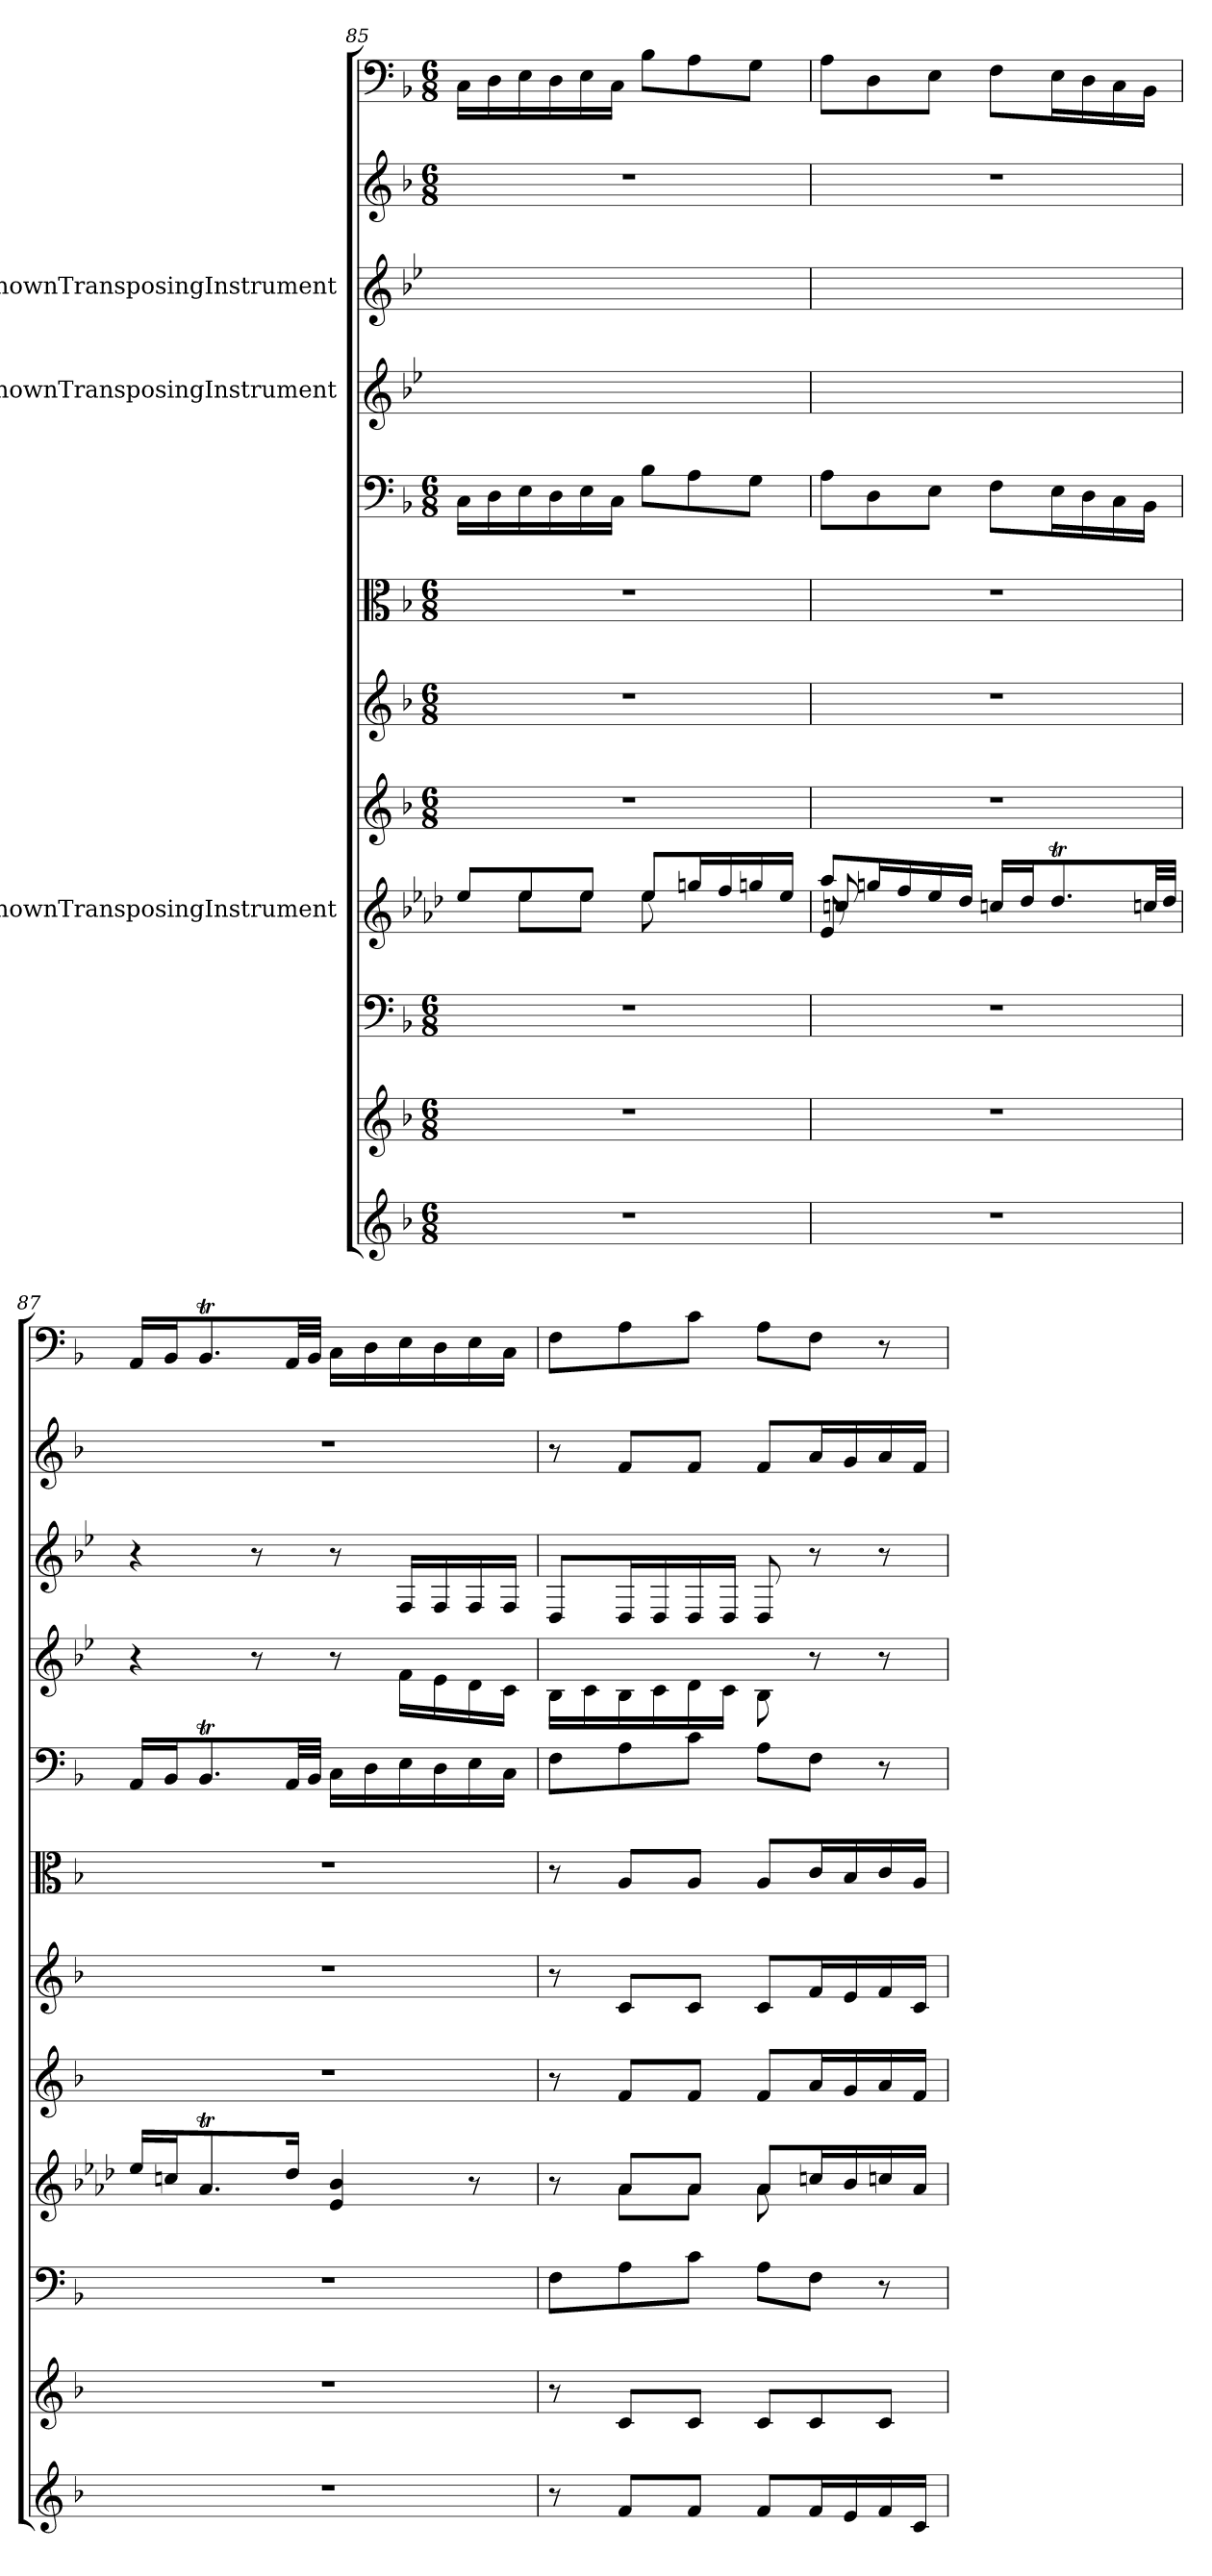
**kern	**kern	**kern	**kern	**kern	**kern	**kern	**kern	**kern	**kern	**kern	**kern
*part12	*part11	*part10	*part9	*part8	*part7	*part6	*part5	*part4	*part3	*part2	*part1
*staff12	*staff11	*staff10	*staff9	*staff8	*staff7	*staff6	*staff5	*staff4	*staff3	*staff2	*staff1
*	*	*	*I"UnknownTransposingInstrument	*	*	*	*	*I"UnknownTransposingInstrument	*I"UnknownTransposingInstrument	*	*
*clefG2	*clefG2	*clefF4	*clefG2	*clefG2	*clefG2	*clefC3	*clefF4	*clefG2	*clefG2	*clefG2	*clefF4
*	*	*	*ITrd2c3	*	*	*	*	*ITrd-4c-7	*ITrd-4c-7	*	*
*k[b-]	*k[b-]	*k[b-]	*k[b-]	*k[b-]	*k[b-]	*k[b-]	*k[b-]	*k[b-]	*k[b-]	*k[b-]	*k[b-]
*F:	*F:	*F:	*	*F:	*F:	*F:	*F:	*	*	*F:	*F:
*M6/8	*M6/8	*M6/8	*	*M6/8	*M6/8	*M6/8	*M6/8	*	*	*M6/8	*M6/8
=85	=85	=85	=85	=85	=85	=85	=85	=85	=85	=85	=85
*	*	*	*^	*	*	*	*	*	*	*	*
2.r	2.r	2.r	8cc/L	8ryy	2.r	2.r	2.r	16C\LL	2.r	2.r	2.r	16C\LL
.	.	.	.	.	.	.	.	16D\	.	.	.	16D\
.	.	.	8cc/	8cc\L	.	.	.	16E\	.	.	.	16E\
.	.	.	.	.	.	.	.	16D\	.	.	.	16D\
.	.	.	8cc/J	8cc\J	.	.	.	16E\	.	.	.	16E\
.	.	.	.	.	.	.	.	16C\JJ	.	.	.	16C\JJ
.	.	.	8cc/L	8cc\	.	.	.	8B-\L	.	.	.	8B-\L
.	.	.	16een/L	4ryy	.	.	.	8A\	.	.	.	8A\
.	.	.	16dd/	.	.	.	.	.	.	.	.	.
.	.	.	16een/	.	.	.	.	8G\J	.	.	.	8G\J
.	.	.	16cc/JJ	.	.	.	.	.	.	.	.	.
=86	=86	=86	=86	=86	=86	=86	=86	=86	=86	=86	=86	=86
*	*	*	*	*^	*	*	*	*	*	*	*	*
2.r	2.r	2.r	8ff/L	8an/	8c/	2.r	2.r	2.r	8A\L	2.r	2.r	2.r	8A\L
.	.	.	16een/L	2ryy	2ryy	.	.	.	8D\	.	.	.	8D\
.	.	.	16dd/	.	.	.	.	.	.	.	.	.	.
.	.	.	16cc/	.	.	.	.	.	8E\J	.	.	.	8E\J
.	.	.	16b-/JJ	.	.	.	.	.	.	.	.	.	.
.	.	.	16an/LL	.	.	.	.	.	8F\L	.	.	.	8F\L
.	.	.	16b-/J	.	.	.	.	.	.	.	.	.	.
.	.	.	8.b-T/	.	.	.	.	.	16E\L	.	.	.	16E\L
.	.	.	.	.	.	.	.	.	16D\	.	.	.	16D\
.	.	.	.	8ryy	8ryy	.	.	.	16C\	.	.	.	16C\
.	.	.	32an/LL	.	.	.	.	.	16BB-\JJ	.	.	.	16BB-\JJ
.	.	.	32b-/JJJ	.	.	.	.	.	.	.	.	.	.
*	*	*	*v	*v	*v	*	*	*	*	*	*	*	*
=87	=87	=87	=87	=87	=87	=87	=87	=87	=87	=87	=87
2.r	2.r	2.r	16cc/LL	2.r	2.r	2.r	16AA/LL	4r	4r	2.r	16AA/LL
.	.	.	16an/J	.	.	.	16BB-/J	.	.	.	16BB-/J
.	.	.	8.fT/	.	.	.	8.BB-T/	.	.	.	8.BB-T/
.	.	.	.	.	.	.	.	8r	8r	.	.
.	.	.	16b-/Jk	.	.	.	32AA/LL	.	.	.	32AA/LL
.	.	.	.	.	.	.	32BB-/JJJ	.	.	.	32BB-/JJJ
.	.	.	4c/ 4g/	.	.	.	16C\LL	8r	8r	.	16C\LL
.	.	.	.	.	.	.	16D\	.	.	.	16D\
.	.	.	.	.	.	.	16E\	16cc\LL	16c/LL	.	16E\
.	.	.	.	.	.	.	16D\	16b-\	16c/	.	16D\
.	.	.	8r	.	.	.	16E\	16a\	16c/	.	16E\
.	.	.	.	.	.	.	16C\JJ	16g\JJ	16c/JJ	.	16C\JJ
=88	=88	=88	=88	=88	=88	=88	=88	=88	=88	=88	=88
*	*	*	*^	*	*	*	*	*	*	*	*
8r	8r	8F\L	8r	8ryy	8r	8r	8r	8F\L	16f\LL	8A/L	8r	8F\L
.	.	.	.	.	.	.	.	.	16g\	.	.	.
8f/L	8c/L	8A\	8f/L	8f\L	8f/L	8c/L	8A/L	8A\	16f\	16A/L	8f/L	8A\
.	.	.	.	.	.	.	.	.	16g\	16A/	.	.
8f/J	8c/J	8c\J	8f/J	8f\J	8f/J	8c/J	8A/J	8c\J	16a\	16A/	8f/J	8c\J
.	.	.	.	.	.	.	.	.	16g\JJ	16A/JJ	.	.
8f/L	8c/L	8A\L	8f/L	8f\	8f/L	8c/L	8A/L	8A\L	8f\	8A/	8f/L	8A\L
16f/L	8c/	8F\J	16an/L	4ryy	16a/L	16f/L	16c/L	8F\J	8r	8r	16a/L	8F\J
16e/	.	.	16g/	.	16g/	16e/	16B-/	.	.	.	16g/	.
16f/	8c/J	8r	16an/	.	16a/	16f/	16c/	8r	8r	8r	16a/	8r
16c/JJ	.	.	16f/JJ	.	16f/JJ	16c/JJ	16A/JJ	.	.	.	16f/JJ	.
*	*	*	*v	*v	*	*	*	*	*	*	*	*
=	=	=	=	=	=	=	=	=	=	=	=
*-	*-	*-	*-	*-	*-	*-	*-	*-	*-	*-	*-
